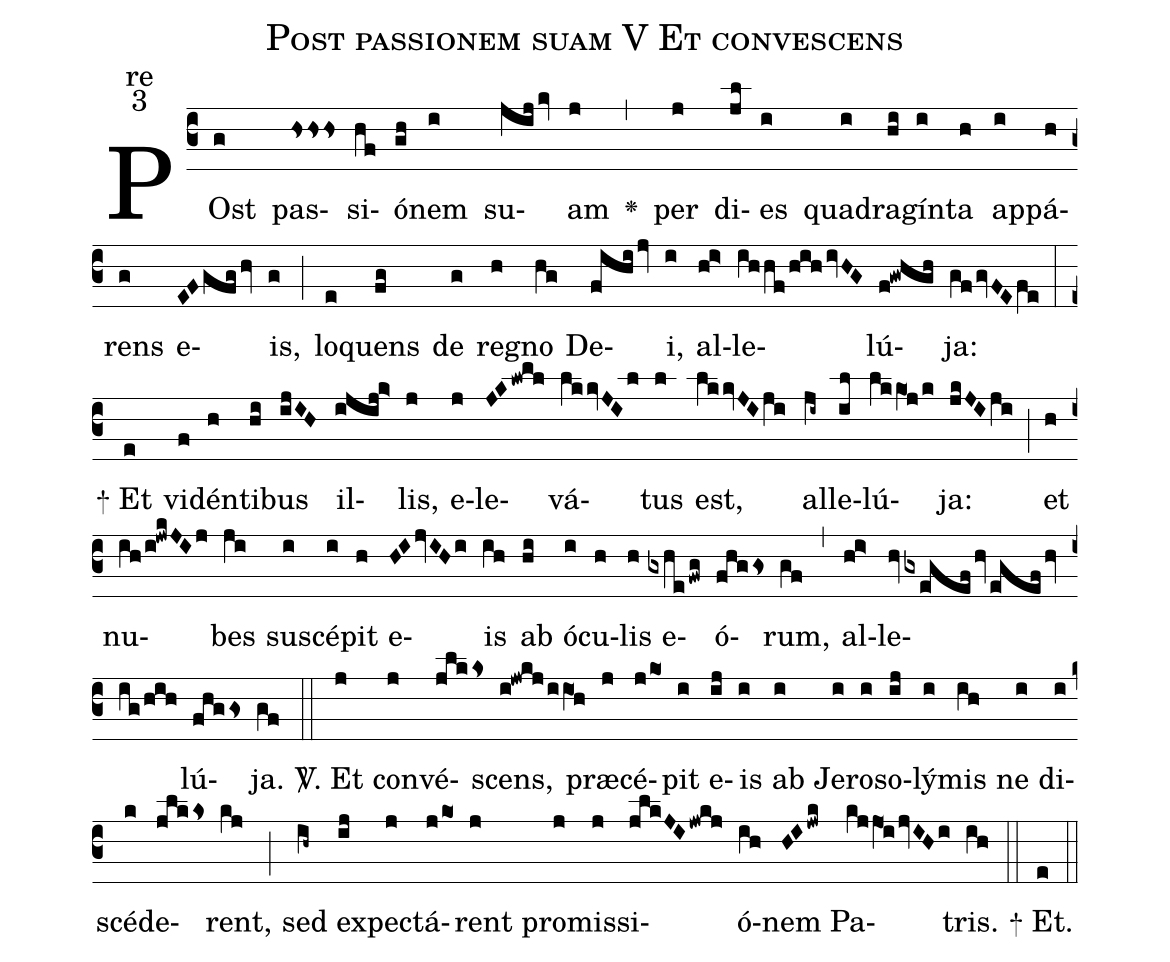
name:Post passionem suam V Et convescens;
office-part:re;
mode:3;
%%
(c3)POst(g) pas(hshshs)si(hf)ó(gh)nem(i) su(jijkv)am(j) <v>\greheightstar</v>(,)
per(j) di(jl)es(i) qua(i)dra(hi)gín(i)ta(h) ap(i)pá(h)rens(g) e(EFgfghv)is,(g) (;)
lo(e)quens(fg) de(g) re(h)gno(hg) De(fihijv)i,(i)
al(hi>)le(ih/hf/hihivHG)lú(f!gwhgh)ja:(gfgvFEfe) (:)

+
Et(e) vi(f)dén(h)ti(hi)bus(ijIH) il(ijij!k>)lis,(j)
e(j)le(JKlwml)vá(lkkvJIl)tus(l) est,(lkkvJIji)
al(ji~)le(il)lú(lkkO1j/k)ja:(jkJIji) (;)
et(h) nu(ih/i!jwkJIj)bes(ji) su(i)scé(i)pit(h) e(HIjvIHi)is(ih) ab(hi) ó(i)cu(h)lis(h) e(gxhefwg)ó(fhg/gs)rum,(gf) (,)
al(hi>)le(hvgxegefhvegefhvig/hih)lú(fhg/gs)ja.(gf) (::)

<sp>V/</sp>.
Et(j) con(j)vé(jlkks)scens,(i!jwkjiiO1h) præ(j)cé(jko1)pit(i) e(ij)is(i) ab(i) Je(i)ro(i)so(ij)lý(i)mis(ih) ne(i) di(i)scé(k)de(jlkks)rent,(kj) (;)
sed(ih~) ex(ij)pe(j)ctá(jko1)rent(j) pro(j)mis(j)si(jlkJIjwkj)ó(ih)nem(HIjwk) Pa(kjjO1ijvIHi)tris.(ih) (::)

+ Et.(e) (::)
